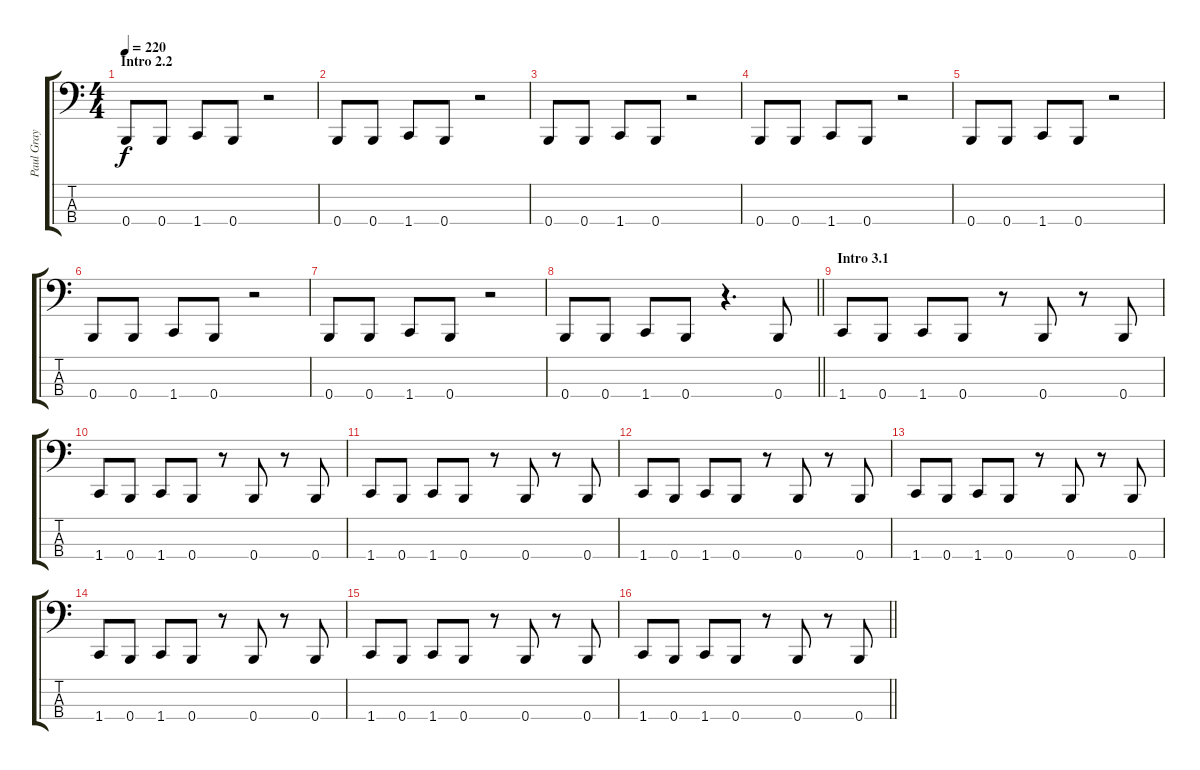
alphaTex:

\track ("Paul Gray" "Paul Gray") {instrument electricbasspick}
\staff {score tabs}
\tuning (E2 B1 Gb1 B0) {hide}
\ts (4 4)
\section ("" "Intro 2.2")
\tempo 220
\clef f4
\ks c
0.4.8{dy f} 0.4.8 1.4.8 0.4.8 r.2 |
0.4.8 0.4.8 1.4.8 0.4.8 r.2 |
0.4.8 0.4.8 1.4.8 0.4.8 r.2 |
0.4.8 0.4.8 1.4.8 0.4.8 r.2 |
0.4.8 0.4.8 1.4.8 0.4.8 r.2 |
0.4.8 0.4.8 1.4.8 0.4.8 r.2 |
0.4.8 0.4.8 1.4.8 0.4.8 r.2 |
\barLineRight lightlight
0.4.8 0.4.8 1.4.8 0.4.8 r.4{d} 0.4.8 |
\section ("" "Intro 3.1")
1.4.8 0.4.8 1.4.8 0.4.8 r.8 0.4.8 r.8 0.4.8 |
1.4.8 0.4.8 1.4.8 0.4.8 r.8 0.4.8 r.8 0.4.8 |
1.4.8 0.4.8 1.4.8 0.4.8 r.8 0.4.8 r.8 0.4.8 |
1.4.8 0.4.8 1.4.8 0.4.8 r.8 0.4.8 r.8 0.4.8 |
1.4.8 0.4.8 1.4.8 0.4.8 r.8 0.4.8 r.8 0.4.8 |
1.4.8 0.4.8 1.4.8 0.4.8 r.8 0.4.8 r.8 0.4.8 |
1.4.8 0.4.8 1.4.8 0.4.8 r.8 0.4.8 r.8 0.4.8 |
\barLineRight lightlight
1.4.8 0.4.8 1.4.8 0.4.8 r.8 0.4.8 r.8 0.4.8
